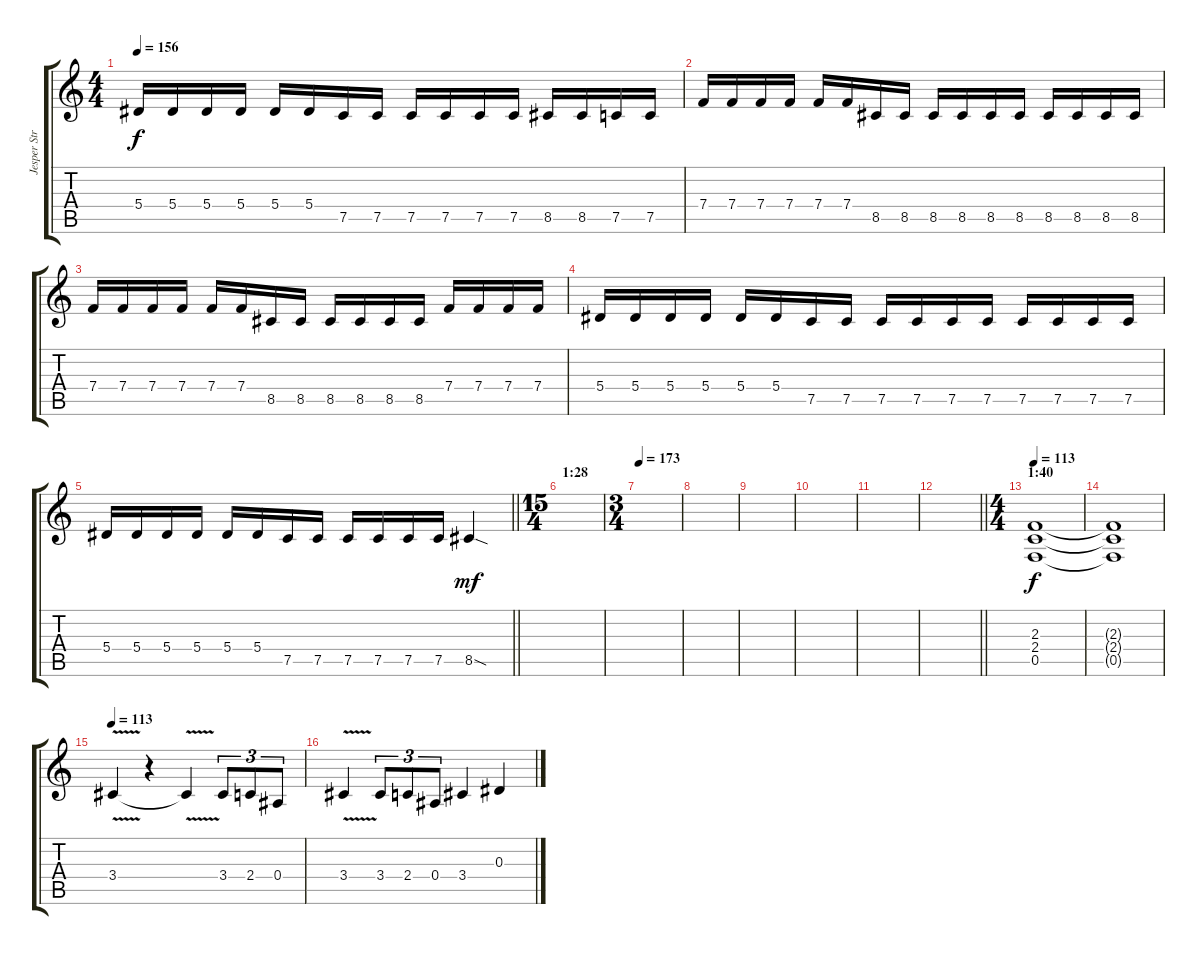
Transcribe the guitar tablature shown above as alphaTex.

\track ("Jesper Strömblad" "Jesper Str") {instrument distortionguitar}
\staff {score tabs}
\tuning (C4 G3 Eb3 Bb2 F2 C2) {hide}
\ts (4 4)
\tempo 156
\clef g2
\ks c
5.4.16{dy f} 5.4.16 5.4.16 5.4.16 5.4.16 5.4.16 7.5.16 7.5.16 7.5.16 7.5.16 7.5.16 7.5.16 8.5.16 8.5.16 7.5.16 7.5.16 |
7.4.16 7.4.16 7.4.16 7.4.16 7.4.16 7.4.16 8.5.16 8.5.16 8.5.16 8.5.16 8.5.16 8.5.16 8.5.16 8.5.16 8.5.16 8.5.16 |
7.4.16 7.4.16 7.4.16 7.4.16 7.4.16 7.4.16 8.5.16 8.5.16 8.5.16 8.5.16 8.5.16 8.5.16 7.4.16 7.4.16 7.4.16 7.4.16 |
5.4.16 5.4.16 5.4.16 5.4.16 5.4.16 5.4.16 7.5.16 7.5.16 7.5.16 7.5.16 7.5.16 7.5.16 7.5.16 7.5.16 7.5.16 7.5.16 |
\barLineRight lightlight
5.4.16 5.4.16 5.4.16 5.4.16 5.4.16 5.4.16 7.5.16 7.5.16 7.5.16 7.5.16 7.5.16 7.5.16 8.5{sod}.4{dy mf} |
\ts (15 4)
\section ("" "1:28")
|
\ts (3 4)
\tempo 173
|
|
|
|
|
\barLineRight lightlight
|
\ts (4 4)
\section ("" "1:40")
\tempo 113
(2.3 2.4 0.5).1{dy f} |
(2.3{t} 2.4{t} 0.5{t}).1 |
\tempo 113
3.4{v}.4 r.4 3.4{t}.4 3.4.8{tu (3 2)} 2.4.8{tu (3 2)} 0.4.8{tu (3 2)} |
3.4{v}.4 3.4.8{tu (3 2)} 2.4.8{tu (3 2)} 0.4.8{tu (3 2)} 3.4.4 0.3.4
